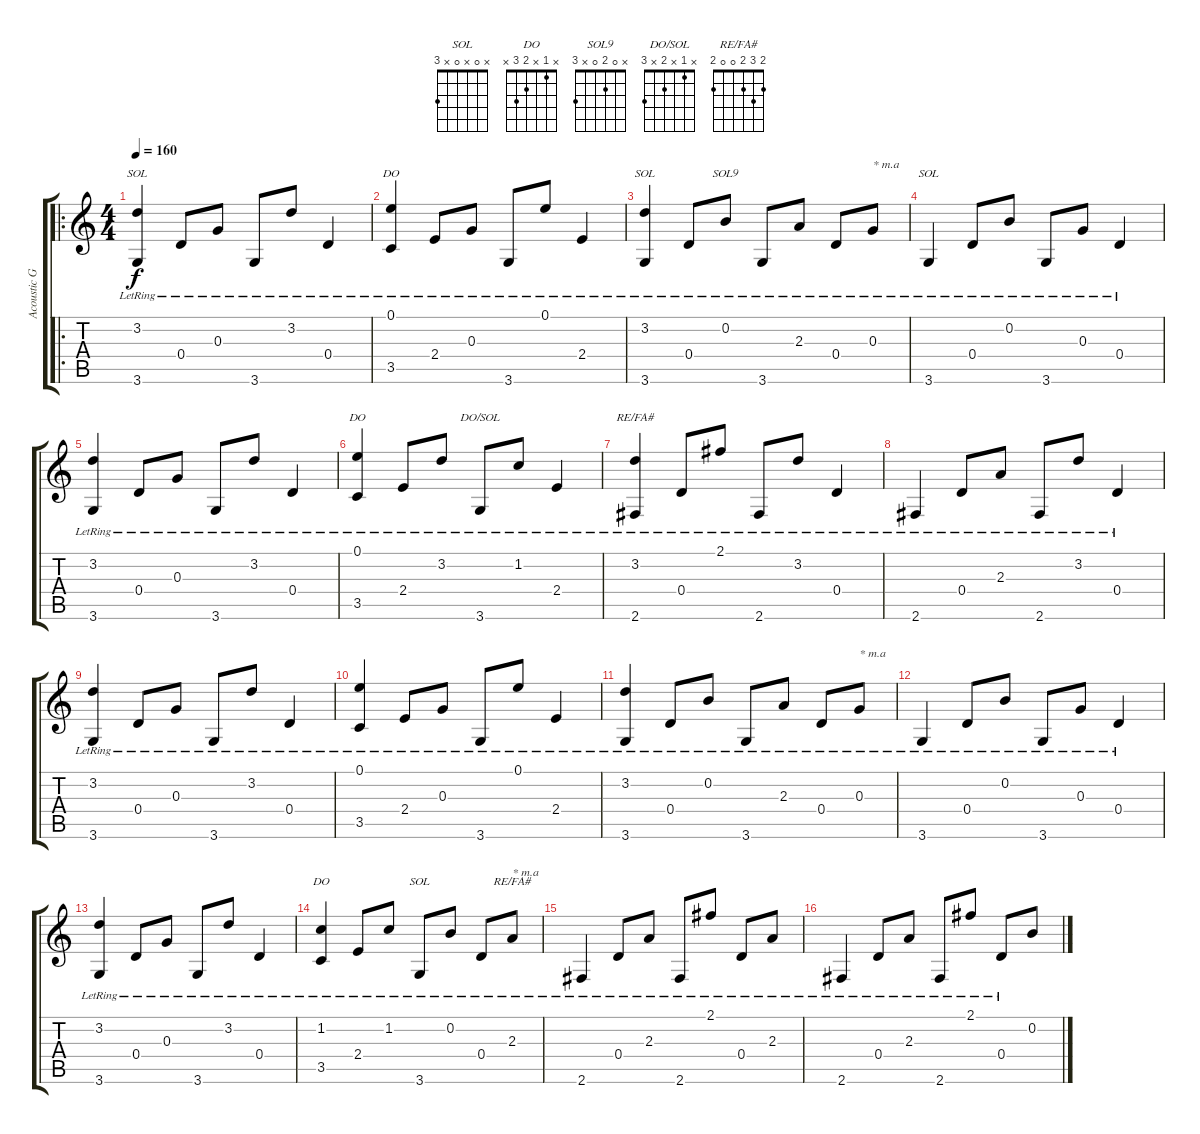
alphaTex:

\track ("Acoustic Guitar" "Acoustic G") {instrument acousticguitarnylon}
\staff {score tabs}
\tuning (E4 B3 G3 D3 A2 E2) {hide}
\chord ("SOL" x 3 0 0 x 3)
\chord ("DO" 0 1 0 2 3 x)
\chord ("SOL" x 3 0 x x 3)
\chord ("SOL9" x 0 2 0 x 3)
\chord ("SOL" x 0 0 0 x 3)
\chord ("DO" 0 3 x 2 3 x)
\chord ("DO/SOL" x 1 x 2 x 3)
\chord ("RE/FA#" 2 3 2 0 x 2)
\chord ("DO" x 1 x 2 3 x)
\chord ("SOL" x 0 x 0 x 3)
\chord ("RE/FA#" 2 3 2 0 0 2)
\ro
\ts (4 4)
\tempo 160
\clef g2
\ks c
(3.2{lr} 3.6{lr}).4{ch "SOL" dy f instrument acousticguitarnylon} 0.4{lr}.8 0.3{lr}.8 3.6{lr}.8 3.2{lr}.8 0.4{lr}.4 |
(0.1{lr} 3.5{lr}).4{ch "DO"} 2.4{lr}.8 0.3{lr}.8 3.6{lr}.8 0.1{lr}.8 2.4{lr}.4 |
(3.2{lr} 3.6{lr}).4{ch "SOL"} 0.4{lr}.8 0.2{lr}.8{ch "SOL9"} 3.6{lr}.8 2.3{lr}.8 0.4{lr}.8 0.3{lr}.8{txt "* m.a"} |
3.6{lr}.4{ch "SOL"} 0.4{lr}.8 0.2{lr}.8 3.6{lr}.8 0.3{lr}.8 0.4{lr}.4 |
(3.2{lr} 3.6{lr}).4 0.4{lr}.8 0.3{lr}.8 3.6{lr}.8 3.2{lr}.8 0.4{lr}.4 |
(0.1{lr} 3.5{lr}).4{ch "DO"} 2.4{lr}.8 3.2{lr}.8 3.6{lr}.8{ch "DO/SOL"} 1.2{lr}.8 2.4{lr}.4 |
(3.2{lr} 2.6{lr}).4{ch "RE/FA#"} 0.4{lr}.8 2.1{lr}.8 2.6{lr}.8 3.2{lr}.8 0.4{lr}.4 |
2.6{lr}.4 0.4{lr}.8 2.3{lr}.8 2.6{lr}.8 3.2{lr}.8 0.4{lr}.4 |
(3.2{lr} 3.6{lr}).4 0.4{lr}.8 0.3{lr}.8 3.6{lr}.8 3.2{lr}.8 0.4{lr}.4 |
(0.1{lr} 3.5{lr}).4 2.4{lr}.8 0.3{lr}.8 3.6{lr}.8 0.1{lr}.8 2.4{lr}.4 |
(3.2{lr} 3.6{lr}).4 0.4{lr}.8 0.2{lr}.8 3.6{lr}.8 2.3{lr}.8 0.4{lr}.8 0.3{lr}.8{txt "* m.a"} |
3.6{lr}.4 0.4{lr}.8 0.2{lr}.8 3.6{lr}.8 0.3{lr}.8 0.4{lr}.4 |
(3.2{lr} 3.6{lr}).4 0.4{lr}.8 0.3{lr}.8 3.6{lr}.8 3.2{lr}.8 0.4{lr}.4 |
(1.2{lr} 3.5{lr}).4{ch "DO"} 2.4{lr}.8 1.2{lr}.8 3.6{lr}.8{ch "SOL"} 0.2{lr}.8 0.4{lr}.8 2.3{lr}.8{ch "RE/FA#" txt "* m.a"} |
2.6{lr}.4 0.4{lr}.8 2.3{lr}.8 2.6{lr}.8 2.1{lr}.8 0.4{lr}.8 2.3{lr}.8 |
2.6{lr}.4 0.4{lr}.8 2.3{lr}.8 2.6{lr}.8 2.1{lr}.8 0.4{lr}.8 0.2{h}.8
